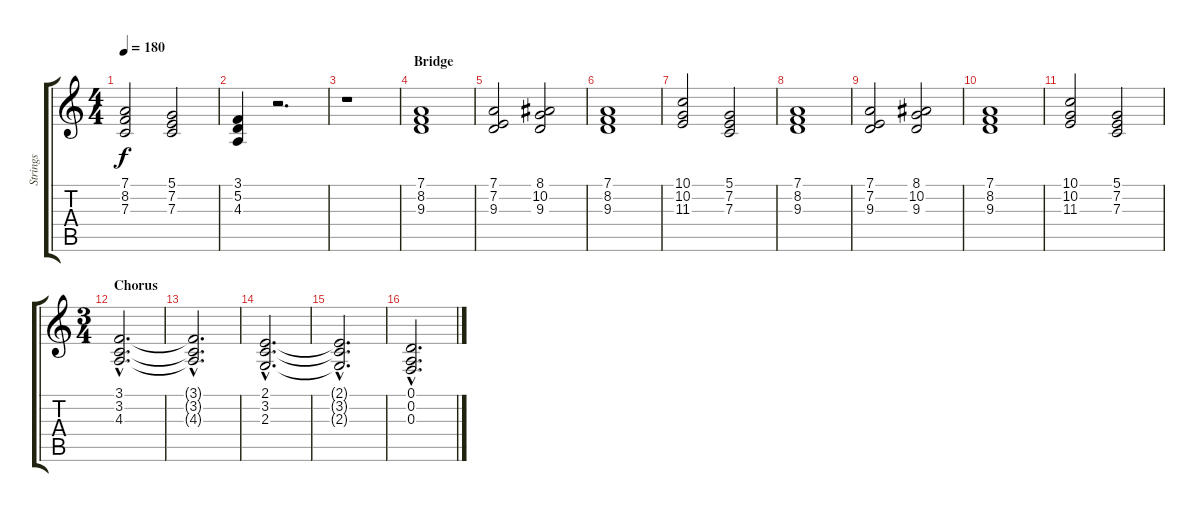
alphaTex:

\track ("Strings" "Strings") {instrument synthstrings1}
\staff {score tabs}
\tuning (D4 A3 F3 C3 G2 D2) {hide}
\ts (4 4)
\tempo 180
\clef g2
\ks c
(7.1 8.2 7.3).2{dy f} (5.1 7.2 7.3).2 |
(3.1 5.2 4.3).4 r.2{d} |
r.1 |
\section ("" "Bridge")
(7.1 8.2 9.3).1 |
(7.1 7.2 9.3).2 (8.1 10.2 9.3).2 |
(7.1 8.2 9.3).1 |
(10.1 10.2 11.3).2 (5.1 7.2 7.3).2 |
(7.1 8.2 9.3).1 |
(7.1 7.2 9.3).2 (8.1 10.2 9.3).2 |
(7.1 8.2 9.3).1 |
(10.1 10.2 11.3).2 (5.1 7.2 7.3).2 |
\ts (3 4)
\section ("" "Chorus")
(3.1{hac} 3.2{hac} 4.3{hac}).2{d} |
(3.1{hac t} 3.2{hac t} 4.3{hac t}).2{d} |
(2.1{hac} 3.2{hac} 2.3{hac}).2{d} |
(2.1{hac t} 3.2{hac t} 2.3{hac t}).2{d} |
(0.1{hac} 0.2{hac} 0.3{hac}).2{d}
